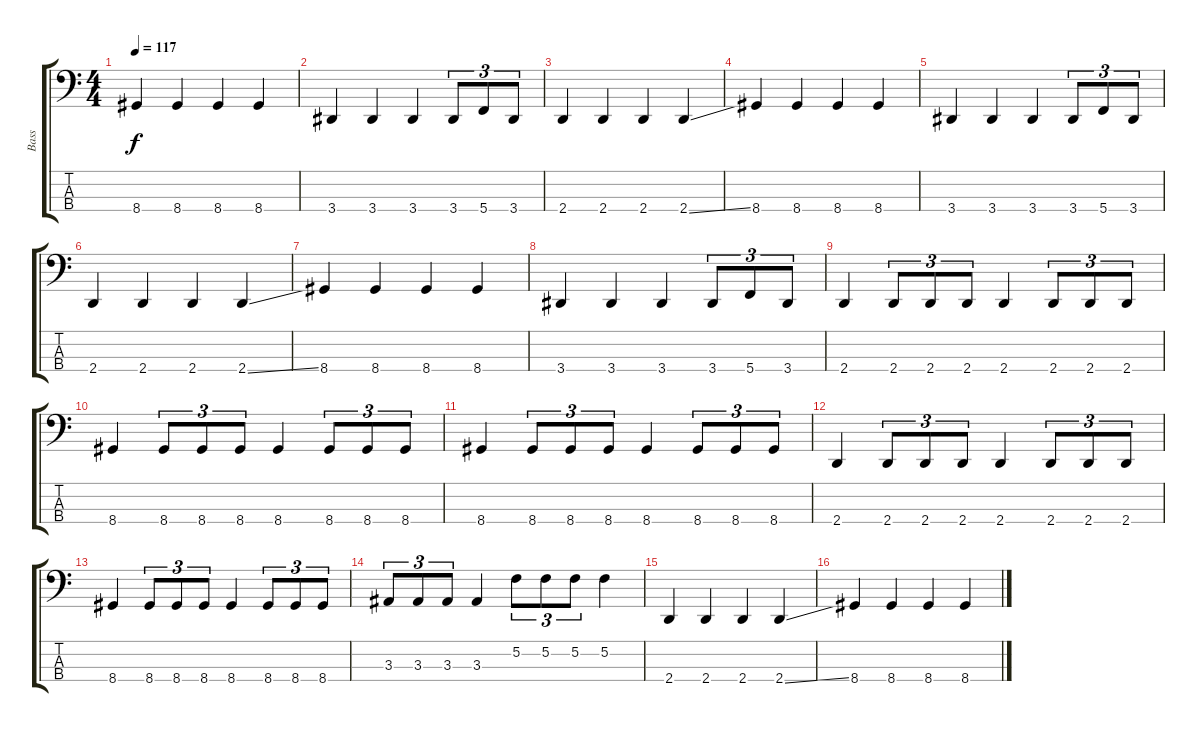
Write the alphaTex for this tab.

\track ("Bass" "Bass") {instrument electricbassfinger}
\staff {score tabs}
\tuning (F2 C2 G1 C1) {hide}
\ts (4 4)
\tempo 117
\clef f4
\ks c
8.4.4{dy f} 8.4.4 8.4.4 8.4.4 |
3.4.4 3.4.4 3.4.4 3.4.8{tu (3 2)} 5.4.8{tu (3 2)} 3.4.8{tu (3 2)} |
2.4.4 2.4.4 2.4.4 2.4{ss}.4 |
8.4.4 8.4.4 8.4.4 8.4.4 |
3.4.4 3.4.4 3.4.4 3.4.8{tu (3 2)} 5.4.8{tu (3 2)} 3.4.8{tu (3 2)} |
2.4.4 2.4.4 2.4.4 2.4{ss}.4 |
8.4.4 8.4.4 8.4.4 8.4.4 |
3.4.4 3.4.4 3.4.4 3.4.8{tu (3 2)} 5.4.8{tu (3 2)} 3.4.8{tu (3 2)} |
2.4.4 2.4.8{tu (3 2)} 2.4.8{tu (3 2)} 2.4.8{tu (3 2)} 2.4.4 2.4.8{tu (3 2)} 2.4.8{tu (3 2)} 2.4.8{tu (3 2)} |
8.4.4 8.4.8{tu (3 2)} 8.4.8{tu (3 2)} 8.4.8{tu (3 2)} 8.4.4 8.4.8{tu (3 2)} 8.4.8{tu (3 2)} 8.4.8{tu (3 2)} |
8.4.4 8.4.8{tu (3 2)} 8.4.8{tu (3 2)} 8.4.8{tu (3 2)} 8.4.4 8.4.8{tu (3 2)} 8.4.8{tu (3 2)} 8.4.8{tu (3 2)} |
2.4.4 2.4.8{tu (3 2)} 2.4.8{tu (3 2)} 2.4.8{tu (3 2)} 2.4.4 2.4.8{tu (3 2)} 2.4.8{tu (3 2)} 2.4.8{tu (3 2)} |
8.4.4 8.4.8{tu (3 2)} 8.4.8{tu (3 2)} 8.4.8{tu (3 2)} 8.4.4 8.4.8{tu (3 2)} 8.4.8{tu (3 2)} 8.4.8{tu (3 2)} |
3.3.8{tu (3 2)} 3.3.8{tu (3 2)} 3.3.8{tu (3 2)} 3.3.4 5.2.8{tu (3 2)} 5.2.8{tu (3 2)} 5.2.8{tu (3 2)} 5.2.4 |
2.4.4 2.4.4 2.4.4 2.4{ss}.4 |
8.4.4 8.4.4 8.4.4 8.4.4
